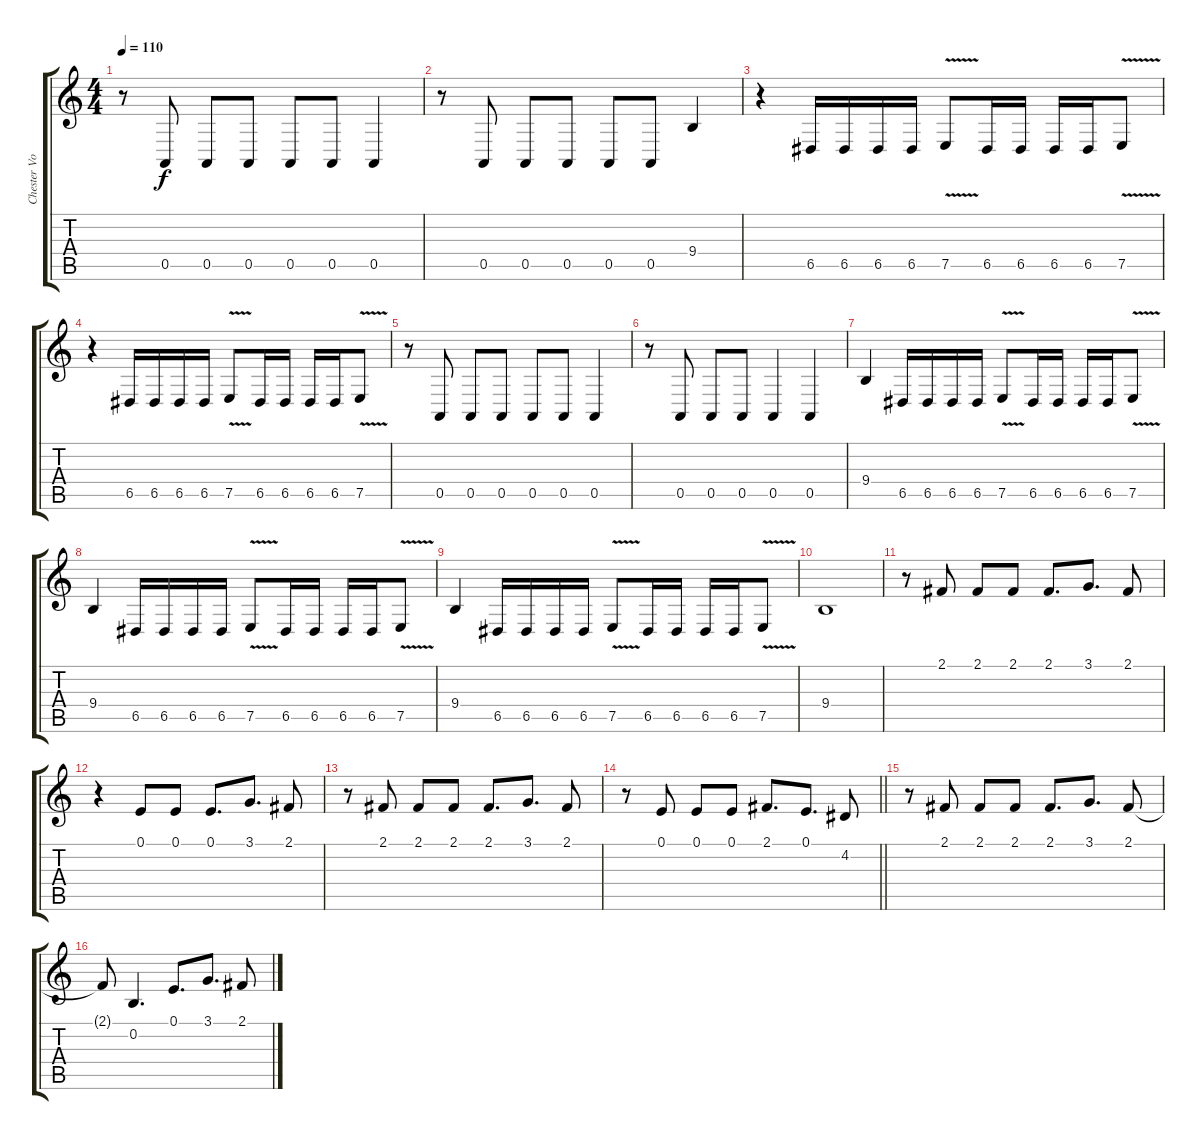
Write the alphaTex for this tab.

\track ("Chester Vocals" "Chester Vo") {instrument harmonica}
\staff {score tabs}
\tuning (E4 B3 G3 D3 A2 E2) {hide}
\ts (4 4)
\tempo 110
\clef g2
\ks c
r.8{dy f} 0.5.8 0.5.8 0.5.8 0.5.8 0.5.8 0.5.4 |
r.8 0.5.8 0.5.8 0.5.8 0.5.8 0.5.8 9.4.4 |
r.4 6.5.16 6.5.16 6.5.16 6.5.16 7.5{v}.8 6.5.16 6.5.16 6.5.16 6.5.16 7.5{v}.8 |
r.4 6.5.16 6.5.16 6.5.16 6.5.16 7.5{v}.8 6.5.16 6.5.16 6.5.16 6.5.16 7.5{v}.8 |
r.8 0.5.8 0.5.8 0.5.8 0.5.8 0.5.8 0.5.4 |
r.8 0.5.8 0.5.8 0.5.8 0.5.4 0.5.4 |
9.4.4 6.5.16 6.5.16 6.5.16 6.5.16 7.5{v}.8 6.5.16 6.5.16 6.5.16 6.5.16 7.5{v}.8 |
9.4.4 6.5.16 6.5.16 6.5.16 6.5.16 7.5{v}.8 6.5.16 6.5.16 6.5.16 6.5.16 7.5{v}.8 |
9.4.4 6.5.16 6.5.16 6.5.16 6.5.16 7.5{v}.8 6.5.16 6.5.16 6.5.16 6.5.16 7.5{v}.8 |
9.4.1 |
r.8 2.1.8 2.1.8 2.1.8 2.1.8{d} 3.1.8{d} 2.1.8 |
r.4 0.1.8 0.1.8 0.1.8{d} 3.1.8{d} 2.1.8 |
r.8 2.1.8 2.1.8 2.1.8 2.1.8{d} 3.1.8{d} 2.1.8 |
\barLineRight lightlight
r.8 0.1.8 0.1.8 0.1.8 2.1.8{d} 0.1.8{d} 4.2.8 |
r.8 2.1.8 2.1.8 2.1.8 2.1.8{d} 3.1.8{d} 2.1.8 |
2.1{t}.8 0.2.4{d} 0.1.8{d} 3.1.8{d} 2.1.8
